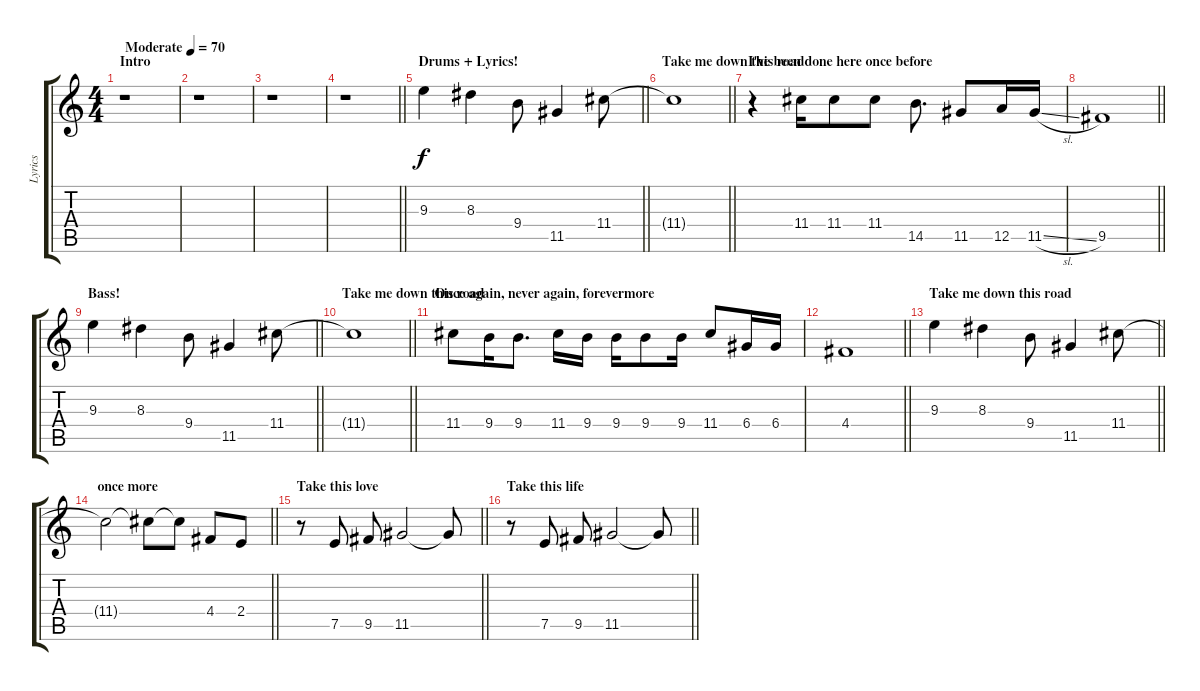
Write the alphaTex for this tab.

\track ("Lyrics" "Lyrics") {instrument contrabass}
\staff {score tabs}
\tuning (E4 B3 G3 D3 A2 E2) {hide}
\ts (4 4)
\section ("" "Intro")
\tempo (70 "Moderate")
\clef g2
\ks c
r.1{dy f instrument contrabass} |
r.1 |
r.1 |
\barLineRight lightlight
r.1 |
\section ("" "Drums + Lyrics!")
\barLineRight lightlight
9.3.4 8.3.4 9.4.8 11.5.4 11.4.8 |
\section ("" "Take me down this road")
\barLineRight lightlight
11.4{t}.1 |
\section ("" "I've been done here once before")
r.4 11.4.16 11.4.8 11.4.8 14.5.8{d} 11.5.8 12.5.16 11.5{sl}.16 |
\barLineRight lightlight
9.5.1 |
\section ("" "Bass!")
\barLineRight lightlight
9.3.4 8.3.4 9.4.8 11.5.4 11.4.8 |
\section ("" "Take me down this road")
\barLineRight lightlight
11.4{t}.1 |
\section ("" "Once again, never again, forevermore")
11.4.8 9.4.16 9.4.8{d} 11.4.16 9.4.16 9.4.16 9.4.8 9.4.16 11.4.8 6.4.16 6.4.16 |
\barLineRight lightlight
4.4.1 |
\section ("" "Take me down this road ")
\barLineRight lightlight
9.3.4 8.3.4 9.4.8 11.5.4 11.4.8 |
\section ("" " once more")
\barLineRight lightlight
11.4{t}.2 11.4{t}.8 11.4{t}.8 4.4.8 2.4.8 |
\section ("" "Take this love")
\barLineRight lightlight
r.8 7.5.8 9.5.8 11.5.2 11.5{t}.8 |
\section ("" "Take this life")
\barLineRight lightlight
r.8 7.5.8 9.5.8 11.5.2 11.5{t}.8
